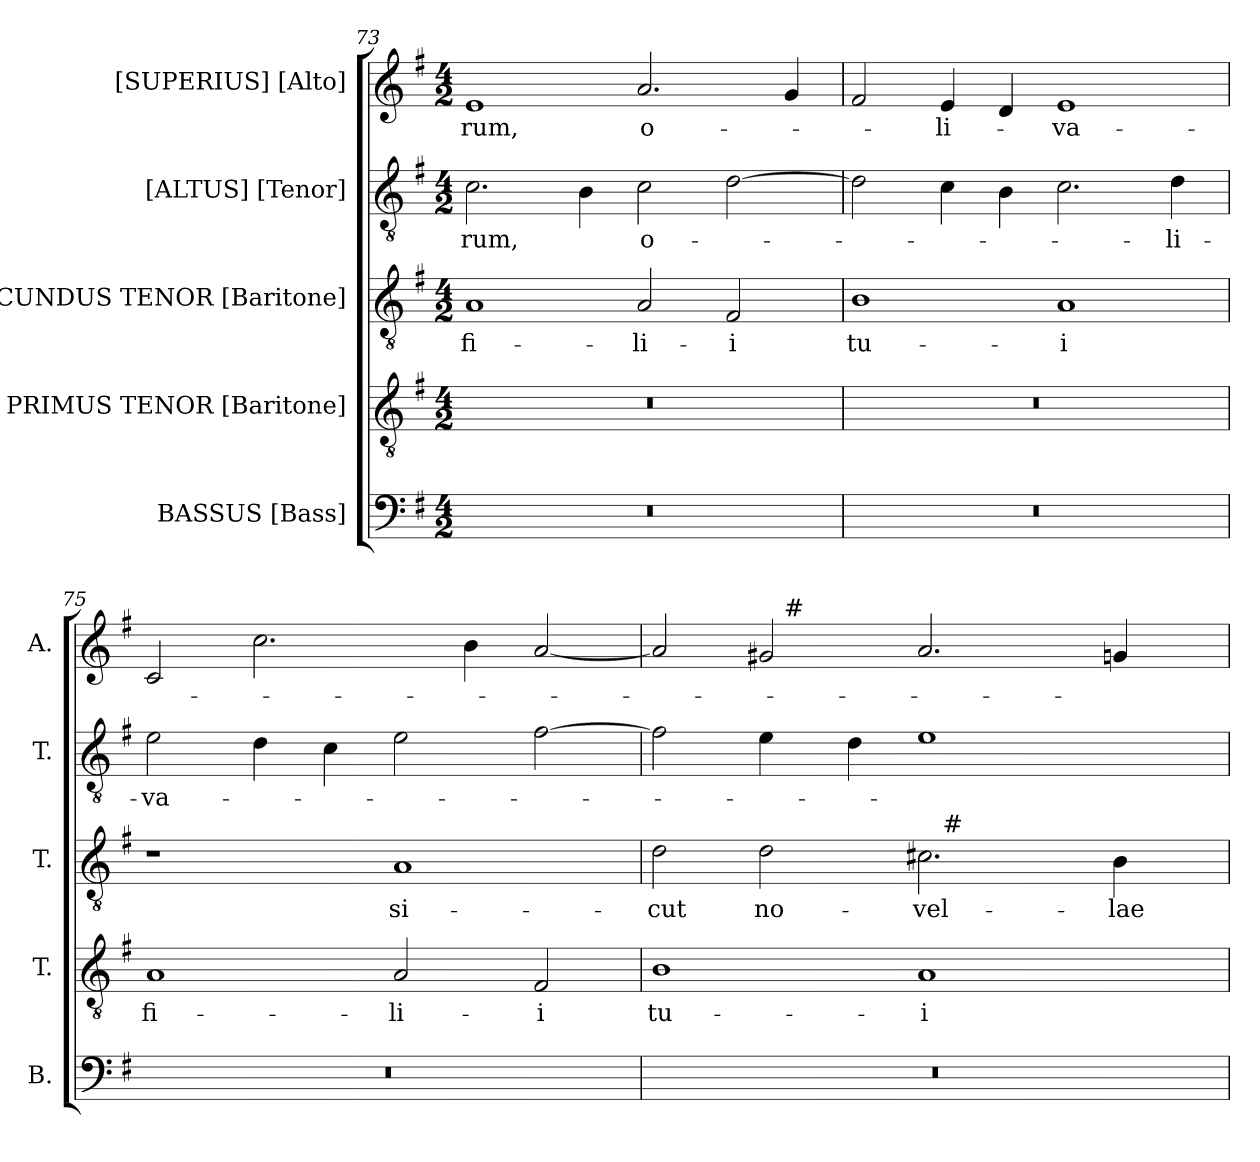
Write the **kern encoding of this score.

**kern	**kern	**text	**kern	**text	**kern	**text	**kern	**text
*part5	*part4	*part4	*part3	*part3	*part2	*part2	*part1	*part1
*staff5	*staff4	*staff4	*staff3	*staff3	*staff2	*staff2	*staff1	*staff1
*I"BASSUS [Bass]	*I"PRIMUS TENOR [Baritone]	*	*I"SECUNDUS TENOR [Baritone]	*	*I"[ALTUS] [Tenor]	*	*I"[SUPERIUS] [Alto]	*
*I'B.	*I'T.	*	*I'T.	*	*I'T.	*	*I'A.	*
!!LO:PB:g=z
*clefF4	*clefGv2	*	*clefGv2	*	*clefGv2	*	*clefG2	*
*	*ITrd7c12	*	*ITrd7c12	*	*ITrd7c12	*	*	*
*k[f#]	*k[f#]	*	*k[f#]	*	*k[f#]	*	*k[f#]	*
*G:	*G:	*	*G:	*	*G:	*	*G:	*
*M4/2	*M4/2	*	*M4/2	*	*M4/2	*	*M4/2	*
=73	=73	=73	=73	=73	=73	=73	=73	=73
!LO:N:vis=1	!LO:N:vis=1	!	!	!	!	!	!	!
!	!	!	!	!LO:LY:b:color=#000000	!	!	!	!
!	!	!	!	!	!	!LO:LY:b:color=#000000	!	!
!	!	!	!	!	!	!	!	!LO:LY:b:color=#000000
0r	0r	.	1AAi	fi-	2.Ci\	-rum,	1ei	-rum,
.	.	.	.	.	4BBi\	.	.	.
!	!	!	!	!LO:LY:b:color=#000000	!	!	!	!
!	!	!	!	!	!	!LO:LY:b:color=#000000	!	!
!	!	!	!	!	!	!	!	!LO:LY:b:color=#000000
.	.	.	2AAi/	-li-	2Ci\	o-	2.ai/	o-
!	!	!	!	!LO:LY:b:color=#000000	!	!	!	!
.	.	.	2FF#i/	-i	[2Di\	.	.	.
.	.	.	.	.	.	.	4gi/	.
=74	=74	=74	=74	=74	=74	=74	=74	=74
!LO:N:vis=1	!LO:N:vis=1	!	!	!	!	!	!	!
!	!	!	!	!LO:LY:b:color=#000000	!	!	!	!
0r	0r	.	1BBi	tu-	2Di\]	.	2f#i/	.
!	!	!	!	!	!	!	!	!LO:LY:b:color=#000000
.	.	.	.	.	4Ci\	.	4ei/	-li-
.	.	.	.	.	4BBi\	.	4di/	.
!	!	!	!	!LO:LY:b:color=#000000	!	!	!	!
!	!	!	!	!	!	!	!	!LO:LY:b:color=#000000
.	.	.	1AAi	-i	2.Ci\	.	1ei	-va-
!	!	!	!	!	!	!LO:LY:b:color=#000000	!	!
.	.	.	.	.	4Di\	-li-	.	.
=75	=75	=75	=75	=75	=75	=75	=75	=75
!LO:N:vis=1	!	!	!	!	!	!	!	!
!	!	!LO:LY:b:color=#000000	!	!	!	!	!	!
!	!	!	!	!	!	!LO:LY:b:color=#000000	!	!
0r	1AAi	fi-	1r	.	2Ei\	-va-	2ci/	.
.	.	.	.	.	4Di\	.	2.cci\	.
.	.	.	.	.	4Ci\	.	.	.
!	!	!LO:LY:b:color=#000000	!	!	!	!	!	!
!	!	!	!	!LO:LY:b:color=#000000	!	!	!	!
.	2AAi/	-li-	1AAi	si-	2Ei\	.	.	.
.	.	.	.	.	.	.	4bi\	.
!	!	!LO:LY:b:color=#000000	!	!	!	!	!	!
.	2FF#i/	-i	.	.	[2F#i\	.	[2ai/	.
=76	=76	=76	=76	=76	=76	=76	=76	=76
!LO:N:vis=1	!	!	!	!	!	!	!	!
!	!	!LO:LY:b:color=#000000	!	!	!	!	!	!
!	!	!	!	!LO:LY:b:color=#000000	!	!	!	!
*	*	*	*^	*	*	*	*^	*
0r	1BBi	tu-	2Di\	1ryy	-cut	2F#i\]	.	2ai/]	2ryy	.
!	!	!	!	!	!LO:LY:b:color=#000000	!	!	!	!	!
.	.	.	2Di\	.	no-	4Ei\	.	2g#i/	32ryy	.
.	.	.	.	.	.	.	.	.	256ryy	.
!	!	!	!	!	!	!	!	!	!LO:TX:a:t=#	!
.	.	.	.	.	.	.	.	.	1ryy	.
.	.	.	.	.	.	4Di\	.	.	.	.
!	!	!LO:LY:b:color=#000000	!	!	!	!	!	!	!	!
!	!	!	!	!	!LO:LY:b:color=#000000	!	!	!	!	!
.	1AAi	-i	2.C#i\	32ryy	-vel-	1Ei	.	2.ai/	.	.
.	.	.	.	256ryy	.	.	.	.	.	.
!	!	!	!	!LO:TX:a:t=#	!	!	!	!	!	!
.	.	.	.	2ryy	.	.	.	.	.	.
.	.	.	.	4ryy	.	.	.	.	4ryy	.
!	!	!	!	!	!LO:LY:b:color=#000000	!	!	!	!	!
.	.	.	4BBi\	.	-lae	.	.	4gi/	.	.
.	.	.	.	8ryy	.	.	.	.	8ryy	.
.	.	.	.	16ryy	.	.	.	.	16ryy	.
.	.	.	.	64..ryy	.	.	.	.	64..ryy	.
*	*	*	*v	*v	*	*	*	*v	*v	*
=	=	=	=	=	=	=	=	=
*-	*-	*-	*-	*-	*-	*-	*-	*-
